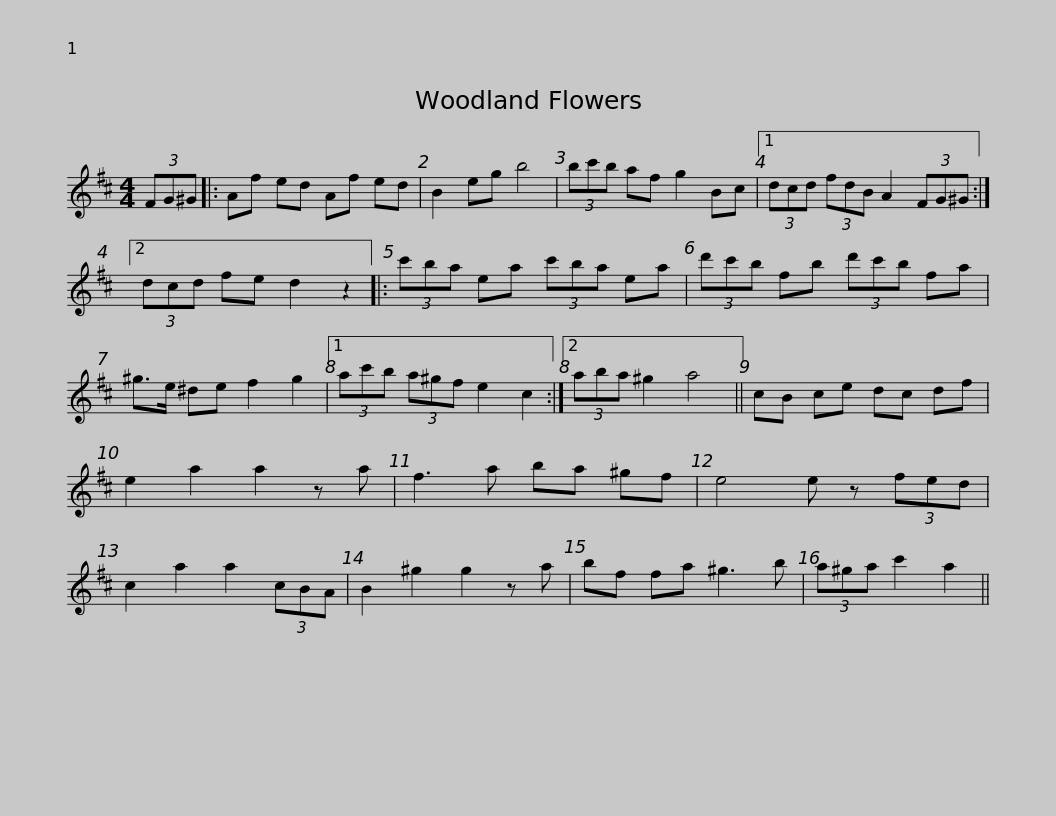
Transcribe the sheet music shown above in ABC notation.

X:1
L:1/8
M:4/4
I:linebreak $
K:D
V:1 treble
V:1
 (3FG^G |: Af ed Af ed | B2 eg b4 | (3bc'b af g2 Bc |1 (3dcd (3fdB A2 (3FG^G :|2 %5
 (3dcd fe d2 z2 |:$ (3c'ba ea (3c'ba ea | (3d'c'b fb (3d'c'b fa | ^g>e ^de f2 g2 |1 (3ac'b (3a^gf e2 c2 :|2$ %10
 (3aba ^g2 a4 || cB ce dc df | e2 a2 a2 z a | f3 a ba ^gf | e4 e z (3fed | %15
 c2 a2 a2 (3cBA |$ B2 ^g2 g2 z a | bf fa ^g3 b | (3a^ga c'2 a2 || %19
